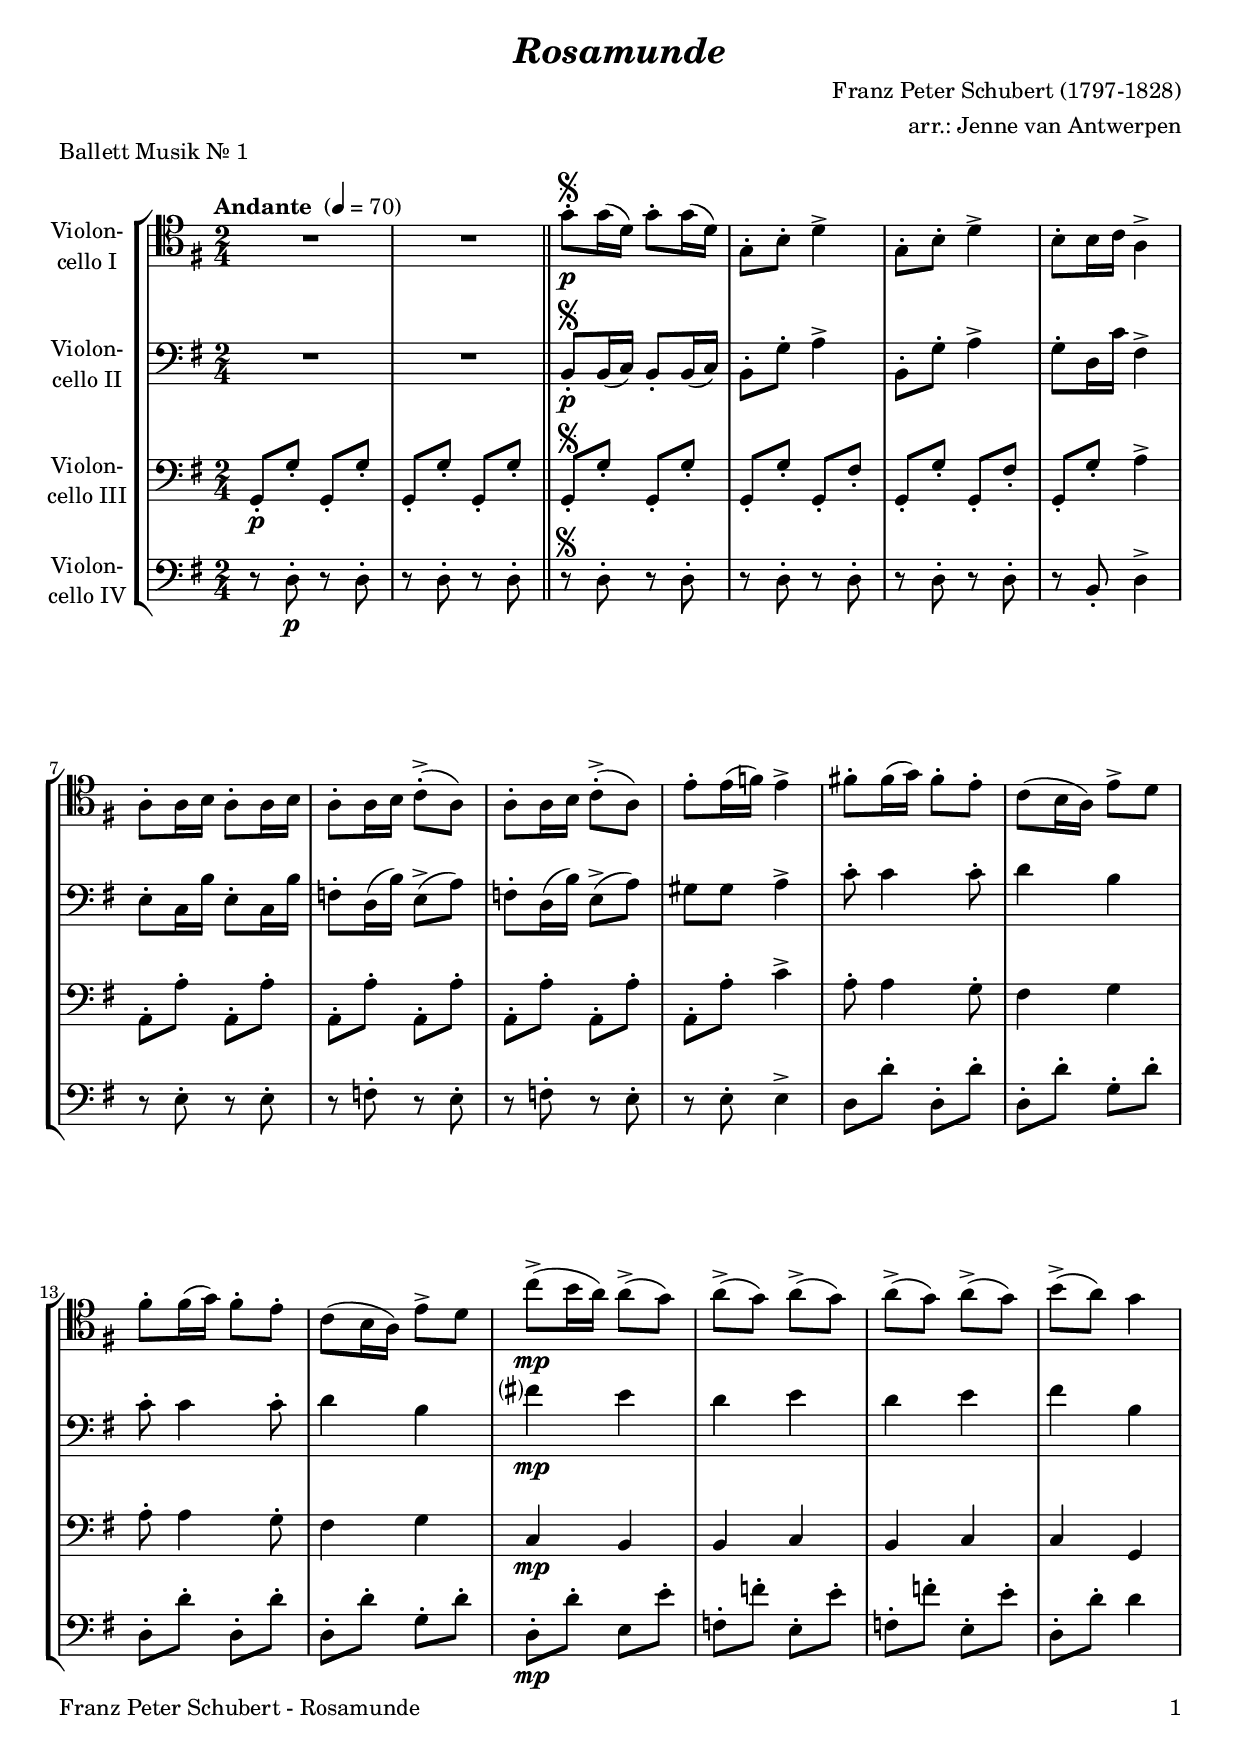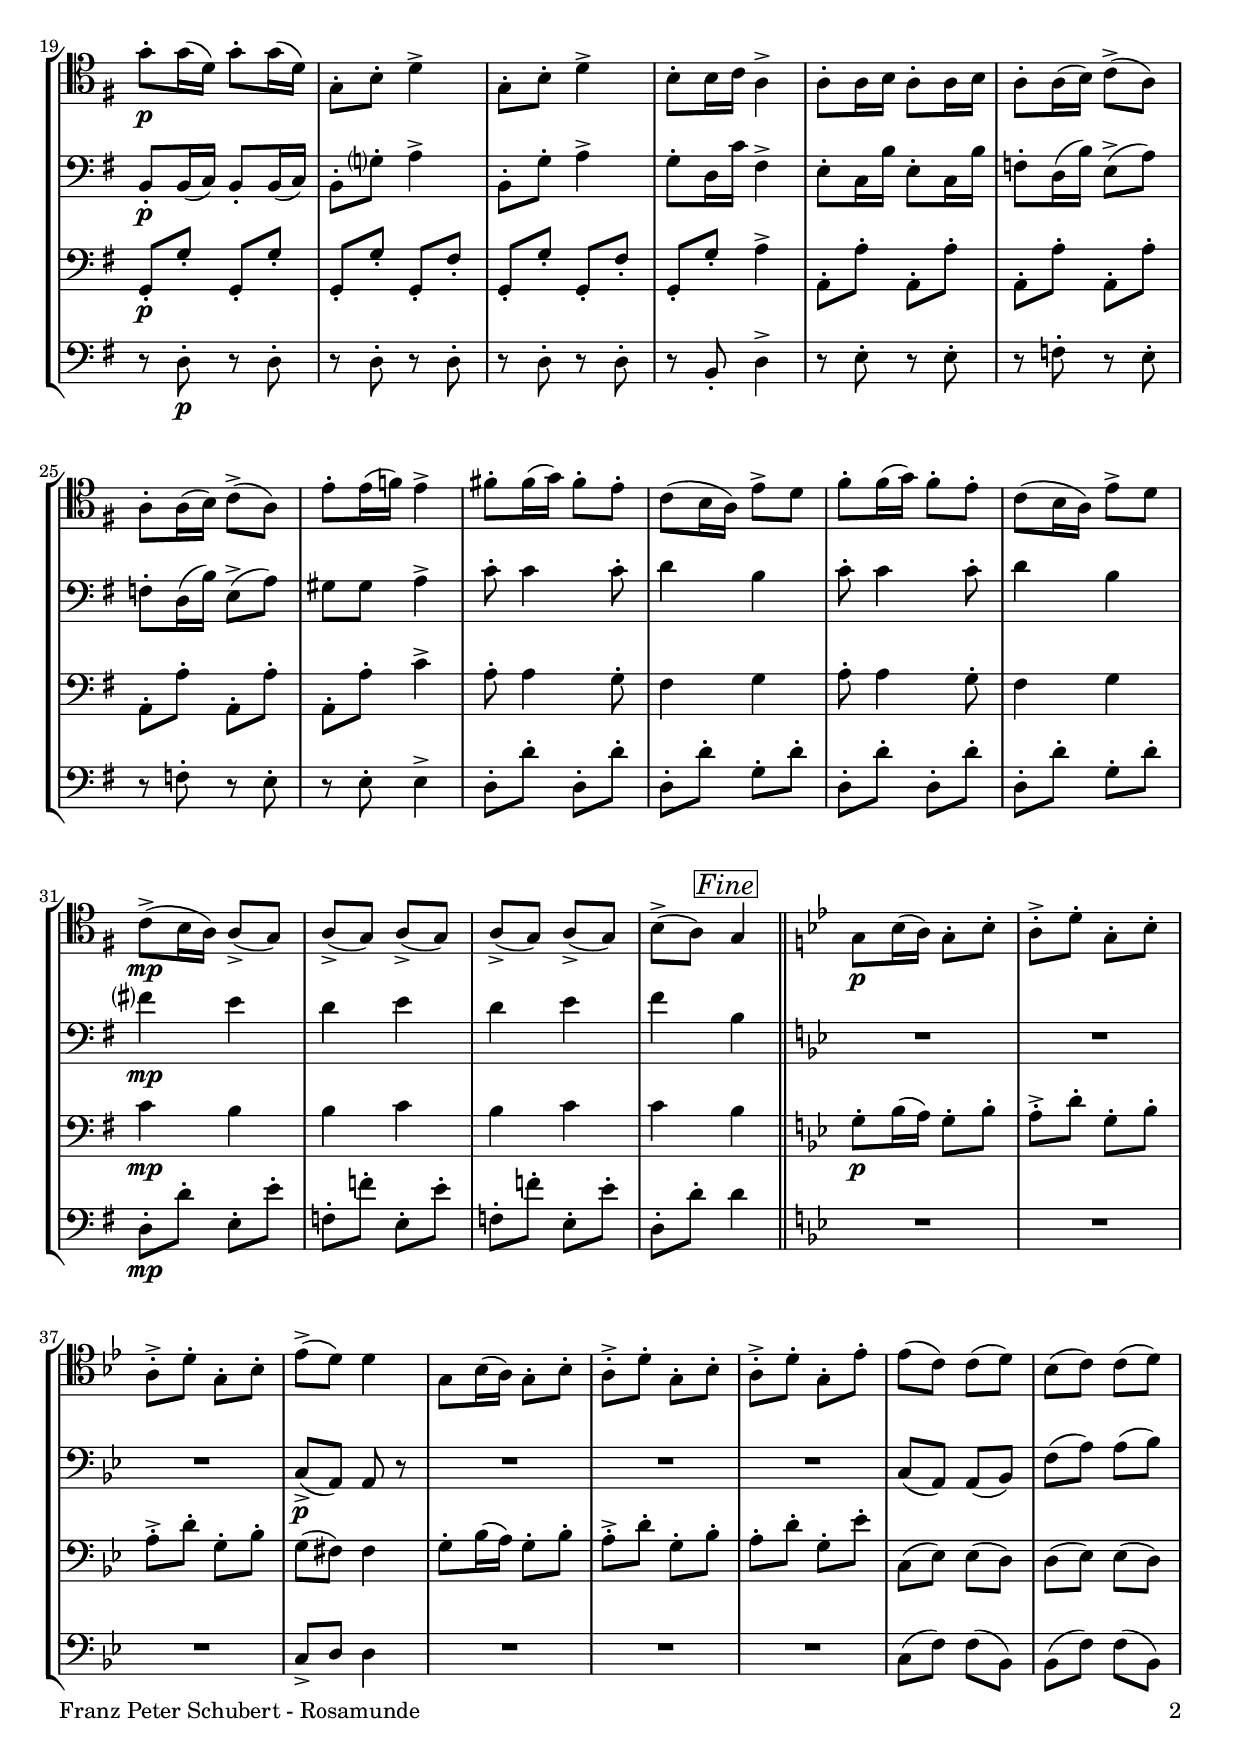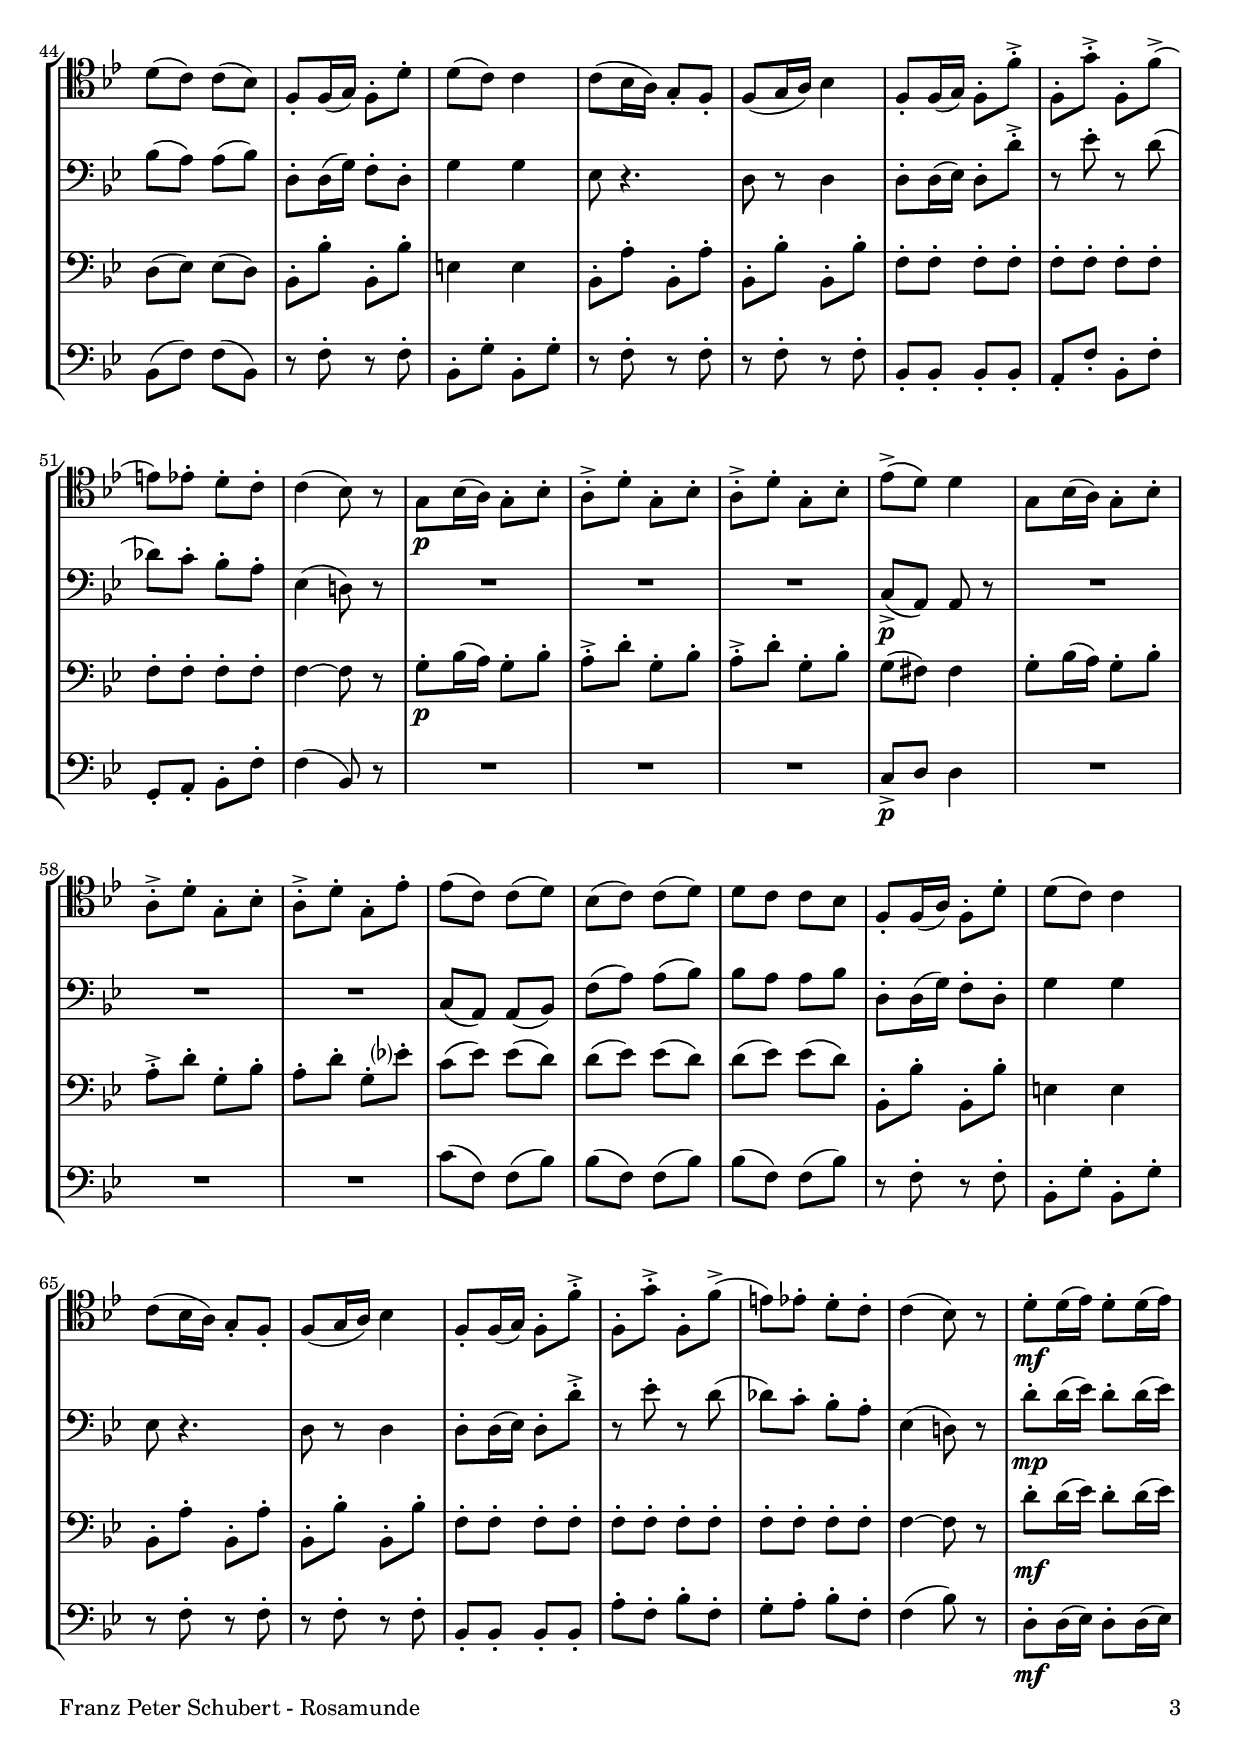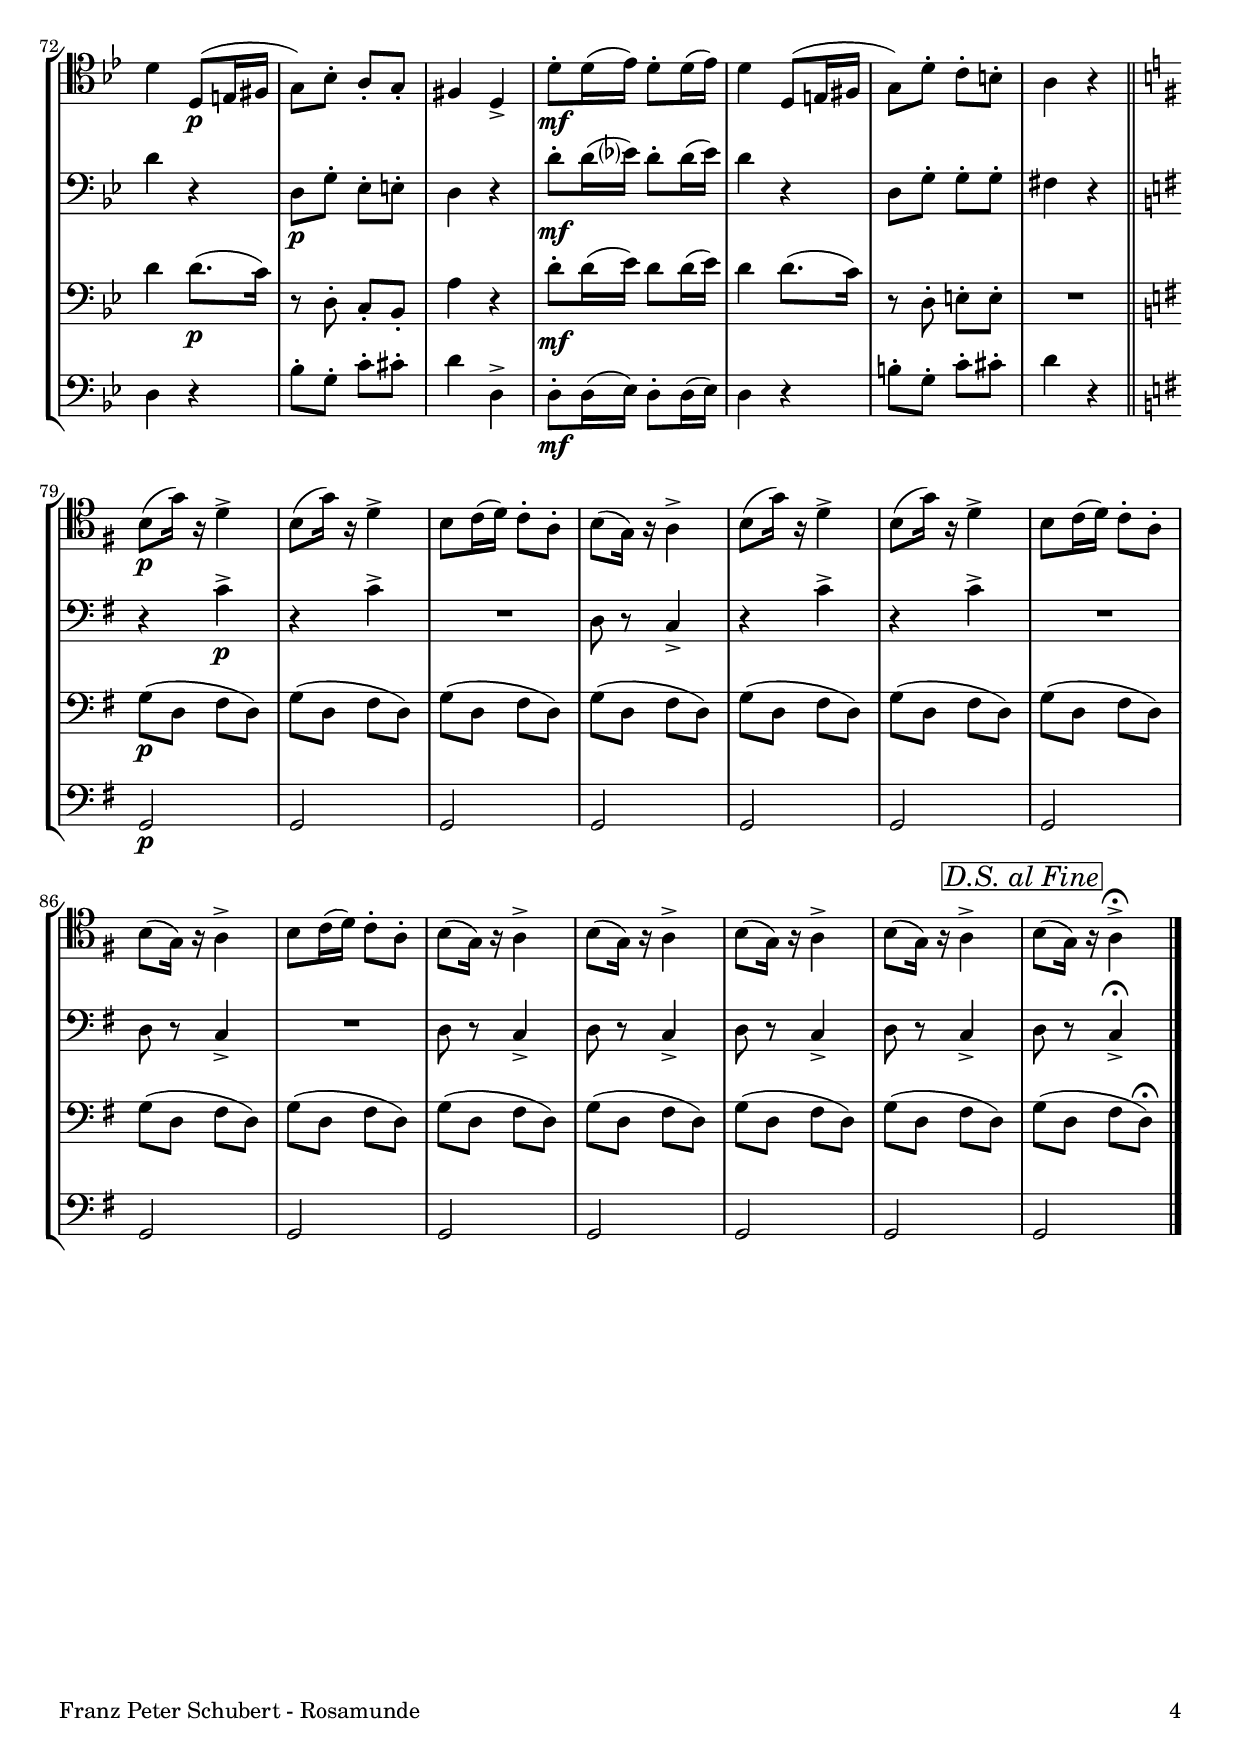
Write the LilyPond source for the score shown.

\version "2.18.2"
\include "deutsch.ly"
  
#(set-global-staff-size 19.5)

\header {
  title     = \markup \bold \italic "Rosamunde"
  composer  = "Franz Peter Schubert (1797-1828)"
  arranger  = "arr.: Jenne van Antwerpen"
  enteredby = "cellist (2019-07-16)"
  piece     = "Ballett Musik Nr. 1"
}

voiceconsts = {
  \key g \major
  \time 2/4
  \clef "bass"
%  \numericTimeSignature
  \compressFullBarRests
  % Set default beaming for all staves
%  \set Timing.beamExceptions = #'()
%  \set Timing.baseMoment     = #(ly:make-moment 1 4)
%  \set Timing.beatStructure  = #'(1 1 1 1)
  \tempo "Andante " 4=70
}

micl = "clarinet"
mifl = "flute"
miob = "oboe"
mifh = "french horn"
misx = "tenor sax"
mist = "string ensemble 1"
miba = "cello"
mivc = "bassoon"

dsaf = \mark \markup \box \italic "D.S. al Fine"
fine = \mark \markup \box \italic "Fine"

va = \relative c'' {
  \voiceconsts
  \clef "tenor"
  
  R2*2 \bar "||"
  g8-.\p\segno g16( d) g8-. g16( d)
  g,8-. h-. d4->
  g,8-. h-. d4->
  h8-. h16 c a4->
  a8-. a16 h a8-. a16 h
  a8-. a16 h c8(-.-> a)
  a-. a16 h c8(-.-> a)
  
  e'8-. e16( f) e4->
  fis!8-. fis16( g) fis8-. e-.
  c( h16 a) e'8-> d
  fis-. fis16( g) fis8-. e-.
  c( h16 a) e'8-> d
  c'(->\mp h16 a) a8(-> g)
  a(-> g) a(-> g)
  
  a(-> g) a(-> g)
  h(-> a) g4
  g8-.\p g16( d) g8-. g16( d)
  g,8-. h-. d4->
  g,8-. h-. d4->
  h8-. h16 c a4->
  a8-. a16 h a8-. a16 h
  a8-. a16( h) c8(-> a)

  a-. a16( h) c8(-> a)
  e'-. e16( f) e4->
  fis!8-. fis16( g) fis8-. e-.
  c( h16 a) e'8-> d
  fis-. fis16( g) fis8-. e-.
  c( h16 a) e'8-> d
  c(->\mp h16 a) a8(-> g)

  a(-> g) a(-> g)
  a(-> g) a(-> g)
  h(-> a) \fine g4 \bar "||" \key g \minor
  g8\p b16( a) g8-. b-.
  a-.-> d-. g,-. b-.
  a-.-> d-. g,-. b-.
  es(-> d) d4

  g,8 b16( a) g8-. b-.
  a-.-> d-. g,-. b-.
  a-.-> d-. g,-. es'-.
  es( c) c( d)
  b( c) c( d)
  d( c) c( b)
  f-. f16( g) f8-. d'-.
  d( c) c4

  c8( b16 a) g8-. f-.
  f( g16 a) b4
  f8-. f16( g) f8-. f'-.->
  f,-. g'-.-> f,-. f'(->
  e) es-. d-. c-.
  c4( b8) r
  g8\p b16( a) g8-. b-.
  a-.-> d-. g,-. b-.
  
  a-.-> d-. g,-. b-.
  es(-> d) d4
  g,8 b16( a) g8-. b-.
  a-.-> d-. g,-. b-.
  a-.-> d-. g,-. es'-.
  es( c) c( d)
  b( c) c( d)
  d c c b

  f-. f16( a) f8-. d'-.
  d( c) c4
  c8( b16 a) g8-. f-.
  f( g16 a) b4
  f8-. f16( g) f8-. f'-.->
  f,-. g'-.-> f,-. f'(->
  e) es-. d-. c-.
  c4( b8) r

  d-.\mf d16( es) d8-. d16( es)
  d4 d,8(\p e16 fis
  g8) b-. a-. g-.
  fis4 d->
  d'8-.\mf d16( es) d8-. d16( es)
  d4 d,8( e16 fis
  g8) d'-. c-. h-.

  a4 r \bar "||" \key g \major
  h8(\p g'16) r d4->
  h8( g'16) r d4->
  h8 c16( d) c8-. a-.
  h( g16) r a4->
  h8( g'16) r d4->
  h8( g'16) r d4->
  h8 c16( d) c8-. a-.

  h( g16) r a4->
  h8 c16( d) c8-. a-.
  h( g16) r a4->
  h8( g16) r a4->
  h8( g16) r a4->
  h8( g16) r a4-> \dsaf
  h8( g16) r a4->\fermata \bar "|."
}

vb = \relative c {
  \voiceconsts

  R2*2 \bar "||"
  h8-.\p\segno h16 ( c) h8-. h16( c)
  h8-. g'-. a4->
  h,8-. g'-. a4->
  g8-. d16 c' fis,4->
  e8-. c16 h' e,8-. c16 h'
  f8-. d16( h') e,8(-> a)
  f-. d16( h') e,8(-> a)
  
  gis gis a4->
  c8-. c4 c8-.
  d4 h
  c8-. c4 c8-.
  d4 h
  fis'?\mp e
  d e
  d e
  fis h,
  h,8-.\p h16( c) h8-. h16( c)
  
  h8-. g'?-. a4->
  h,8-. g'-. a4->
  g8-. d16 c' fis,4->
  e8-. c16 h' e,8-. c16 h'
  f8-. d16( h') e,8(-> a)
  f8-. d16( h') e,8(-> a)
  gis gis a4->
  c8-. c4 c8-.
  d4 h

  c8-. c4 c8-.
  d4 h
  fis'?\mp e
  d e
  d e
  fis \fine h, \bar "||" \key g \minor
  R2*3
  c,8(->\p a) a r
  R2*3
  c8( a) a( b)

  f'( a) a( b)
  b( a) a( b)
  d,-. d16( g) f8-. d-.
  g4 g
  es8 r4.
  d8 r d4
  d8-. d16( es) d8-. d'-.->
  r es-. r d(
  des) c-. b-. a-.

  es4( d!8) r
  R2*3
  c8(->\p a) a r
  R2*3
  c8( a) a( b)
  f'( a) a( b)
  b a a b
  d,-. d16( g) f8-. d-.
  g4 g

  es8 r4.
  d8 r d4
  d8-. d16( es) d8-. d'-.->
  r es-. r d(
  des) c-. b-. a-.
  es4( d!8) r
  d'-.\mp d16( es) d8-. d16( es)
  d4 r

  d,8\p g-. es-. e-.
  d4 r
  d'8-.\mf d16( es?) d8-. d16( es)
  d4 r
  d,8 g-. g-. g-.
  fis4 r \bar "||" \key g \major
  r c'->\p
  r c->
  R2
  d,8 r c4->

  r c'->
  r c->
  R2
  d,8 r c4->
  R2
  d8 r c4->
  d8 r c4->
  d8 r c4->
  d8 r c4-> \dsaf
  d8 r c4->\fermata \bar "|."
}

vc = \relative c {
  \voiceconsts

  g8-.\p g'-. g,-. g'-.
  g,-. g'-. g,-. g'-. \bar "||"
  g,-.\segno g'-. g,-. g'-.
  g,-. g'-. g,-. fis'-.
  g,-. g'-. g,-. fis'-.
  g,-. g'-. a4->
  a,8-. a'-. a,-. a'-.
  a,-. a'-. a,-. a'-.
  
  a,-. a'-. a,-. a'-.
  a,-. a'-. c4->
  a8-. a4 g8-.
  fis4 g
  a8-. a4 g8-.
  fis4 g
  c,\mp h
  h c
  h c
  c g
  g8-.\p g'-. g,-. g'-.
  
  g,-. g'-. g,-. fis'-.
  g,-. g'-. g,-. fis'-.
  g,-. g'-. a4->
  a,8-. a'-. a,-. a'-.
  a,-. a'-. a,-. a'-.
  a,-. a'-. a,-. a'-.
  a,-. a'-. c4->
  a8-. a4 g8-.
  fis4 g
  a8-. a4 g8-.

  fis4 g
  c\mp h
  h c
  h c
  c \fine h \bar "||" \key g \minor
  g8-.\p b16( a) g8-. b-.
  a-.-> d-. g,-. b-.
  a-.-> d-. g,-. b-.
  g( fis) fis4
  g8-. b16( a) g8-. b-.

  a-.-> d-. g,-. b-.
  a-. d-. g,-. es'-.
  c,8( es) es( d)
  d( es) es( d)
  d( es) es( d)
  b-. b'-. b,-. b'-.
  e,4 e
  b8-. a'-. b,-. a'-.
  b,-. b'-. b,-. b'-.

  f-. f-. f-. f-.
  f-. f-. f-. f-.
  f-. f-. f-. f-.
  f4~ f8 r
  g-.\p b16( a) g8-. b-.
  a-.-> d-. g,-. b-.
  a-.-> d-. g,-. b-.
  g( fis) fis4

  g8-. b16( a) g8-. b-.
  a-.-> d-. g,-. b-.
  a-. d-. g,-. es'?-.
  c( es) es( d)
  d( es) es( d)
  d( es) es( d)
  b,-. b'-. b,-. b'-.
  e,4 e

  b8-. a'-. b,-. a'-.
  b,-. b'-. b,-. b'-.
  f-. f-. f-. f-.
  f-. f-. f-. f-.
  f-. f-. f-. f-.
  f4~ f8 r
  d'-.\mf d16( es) d8-. d16( es)
  d4 d8.(\p c16)

  r8 d,-. c-. b-.
  a'4 r
  d8-.\mf d16( es) d8 d16( es)
  d4 d8.( c16)
  r8 d,-. e-. e-.
  R2 \bar "||" \key g \major
  g8(\p d fis d)
  g( d fis d)

  g( d fis d)
  g( d fis d)
  g( d fis d)
  g( d fis d)
  g( d fis d)
  g( d fis d)
  g( d fis d)
  g( d fis d)

  g( d fis d)
  g( d fis d)
  g( d fis d) \dsaf
  g( d fis d)\fermata \bar "|."
}

vd = \relative c {
  \voiceconsts

  r8 d-.\p r d-.
  r d-. r d-. \bar "||"
  r\segno d-. r d-.
  r d-. r d-.
  r d-. r d-.
  r h-. d4->
  r8 e-. r e-.
  r f-. r e-.
  
  r f-. r e-.
  r e-. e4->
  d8 d'-. d,-. d'-.
  d,-. d'-. g,-. d'-.
  d,-. d'-. d,-. d'-.
  d,-. d'-. g,-. d'-.
  d,-.\mp d'-. e, e'-.
  f,-. f'-. e,-. e'-.
  f,-. f'-. e,-. e'-.
  
  d,-. d'-. d4
  r8 d,-.\p r d-.
  r d-. r d-.
  r d-. r d-.
  r h-. d4->
  r8 e-. r e-.
  r f-. r e-.
  r f-. r e-.
  r e-. e4->

  d8-. d'-. d,-. d'-.
  d,-. d'-. g,-. d'-.
  d,-. d'-. d,-. d'-.
  d,-. d'-. g,-. d'-.
  d,-.\mp d'-. e,-. e'-.
  f,-. f'-. e,-. e'-. 
  f,-. f'-. e,-. e'-.
  d,-. d'-. \fine d4 \bar "||" \key g \minor
  
  R2*3
  c,8-> d d4
  R2*3
  c8( f) f( b,)
  b( f') f( b,)
  b( f') f( b,)
  r f'-. r f-.
  b,-. g'-. b,-. g'-.
  r f-. r f-.

  r f-. r f-.
  b,-. b-. b-. b-.
  a-. f'-. b,-. f'-.
  g,-. a-. b-. f'-.
  f4( b,8) r
  R2*3
  c8->\p d d4
  R2*3
  c'8( f,) f( b)

  b( f) f( b)
  b( f) f( b)
  r f-. r f-.
  b,-. g'-. b,-. g'-.
  r f-. r f-.
  r f-. r f-.
  b,-. b-. b-. b-.
  a'-. f-. b-. f-.
  g-. a-. b-. f-.

  f4( b8) r
  d,-.\mf d16( es) d8-. d16( es)
  d4 r
  b'8-. g-. c-. cis-.
  d4 d,->
  d8-.\mf d16( es) d8-. d16( es)
  d4 r
  h'8-. g-. c-. cis-.
  d4 r \bar "||" \key g \major

  g,,2\p
  g
  g
  g
  g
  g
  g
  g
  g
  g
  g
  g
  g \dsaf
  g \bar "|."
}


music = \new StaffGroup <<
      \new Staff {
	\set Staff.midiInstrument = \miba
	\set Staff.instrumentName = \markup \center-column { "Violon-" "cello I" }
	\transpose g g { \va }
      }

      \new Staff {
	\set Staff.midiInstrument = \miba
	\set Staff.instrumentName = \markup \center-column { "Violon-" "cello II" }
	\transpose g g { \vb }
      }

      \new Staff {
	\set Staff.midiInstrument = \miba
	\set Staff.instrumentName = \markup \center-column { "Violon-" "cello III" }
	\transpose g g { \vc }
      }

      \new Staff {
	\set Staff.midiInstrument = \miba
	\set Staff.instrumentName = \markup \center-column { "Violon-" "cello IV" }
	\transpose g g { \vd }
      }
>>

\book {
   \paper {
    print-page-number = ##t
    print-first-page-number = ##t
    oddHeaderMarkup = \markup \null
    evenHeaderMarkup = \markup \null
    oddFooterMarkup = \markup {
      \fill-line {
        \on-the-fly #print-page-number-check-first
        "Franz Peter Schubert - Rosamunde" \fromproperty #'page:page-number-string
      }
    }
    evenFooterMarkup = \oddFooterMarkup
  } \score {
    \music
    \layout {}
  }

  \score {
    \unfoldRepeats \music

    \midi {
      \context {
        \Score
      }
    }
  }
}
